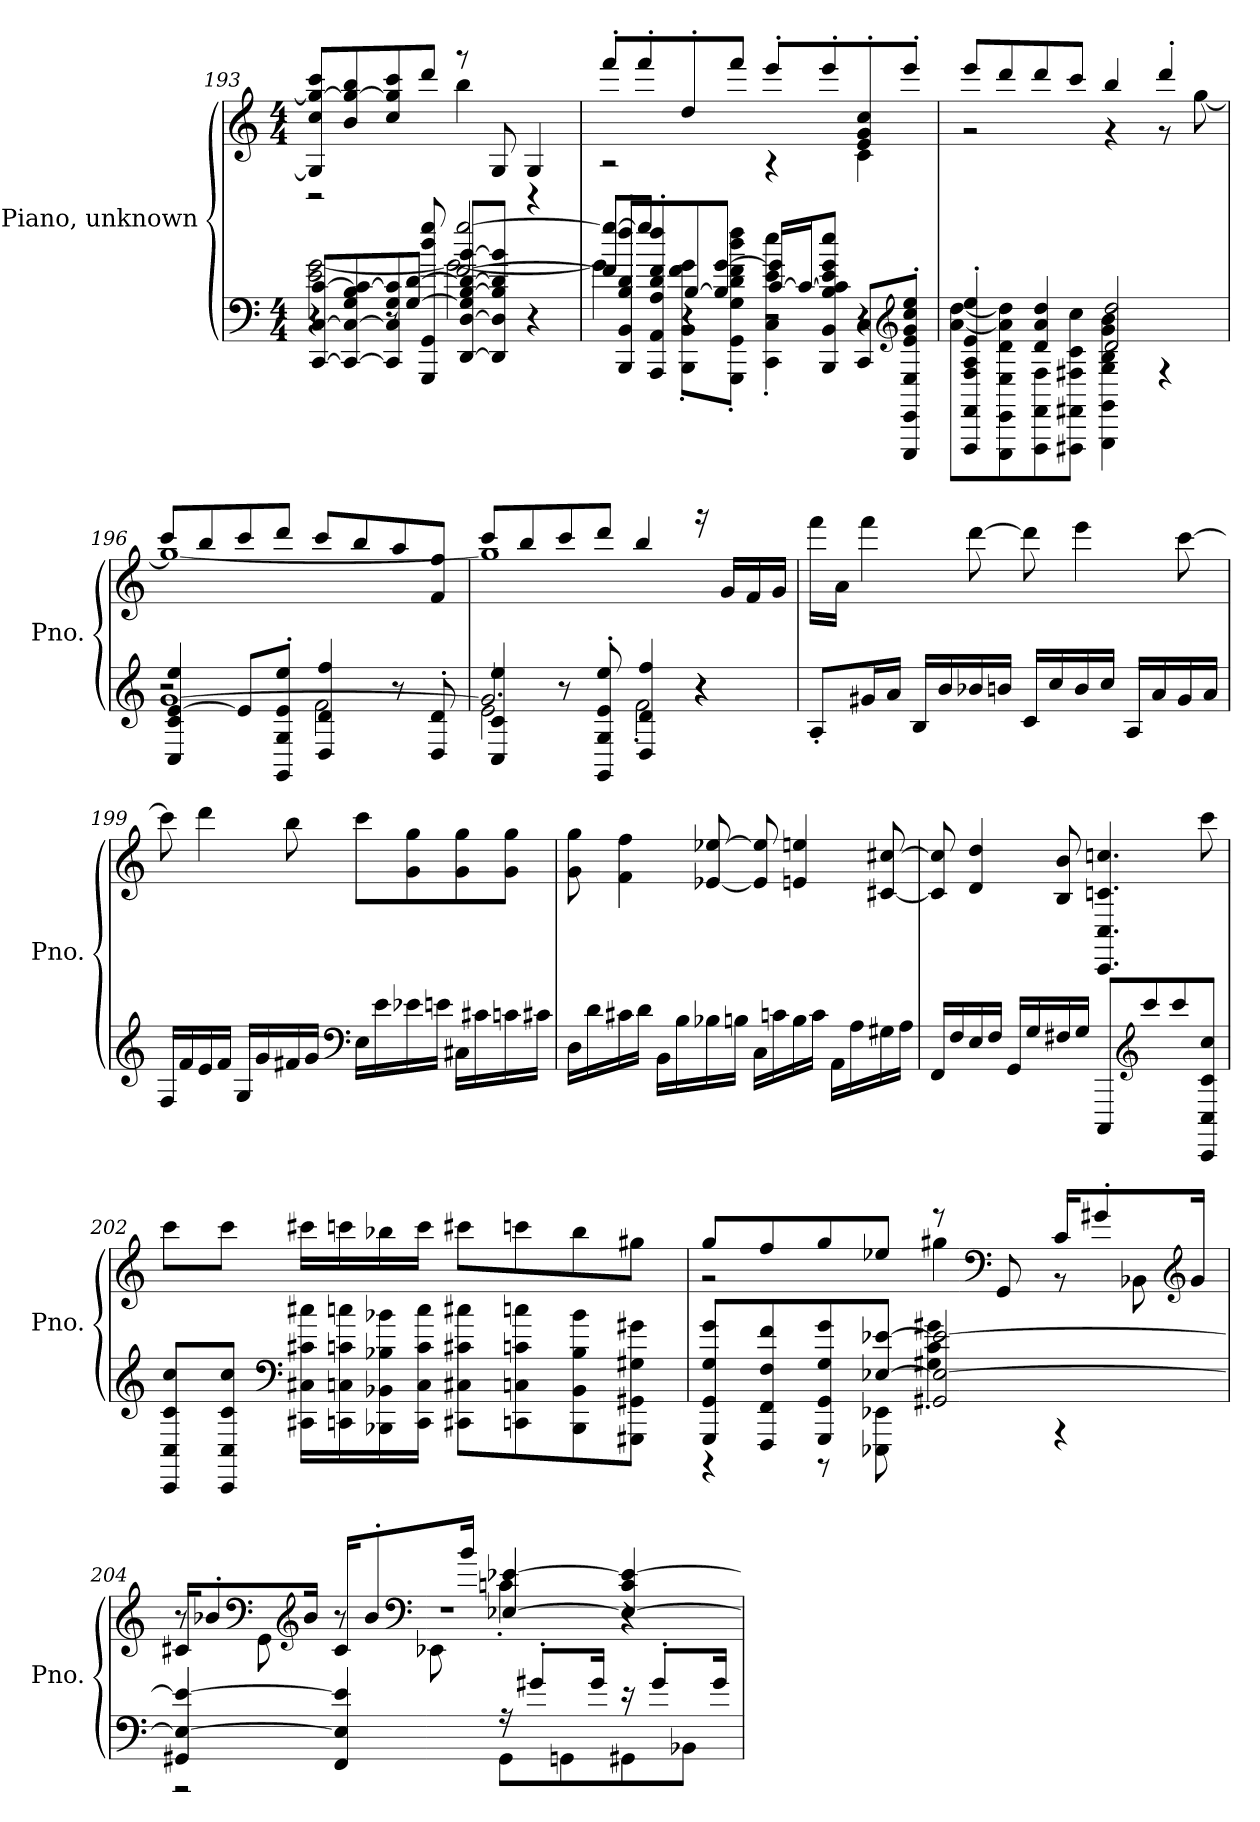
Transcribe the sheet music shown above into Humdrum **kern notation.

**kern	**kern
*part1	*part1
*staff2	*staff1
*I"Piano, unknown	*
*I'Pno.	*
!!LO:LB:g=z
*clefF4	*clefG2
*k[]	*k[]
*M4/4	*M4/4
=193	=193
*^	*^
*	*^	*	*
4r	2e\ [2g\	[8CC/ [8C/ [8c/L	8G/] 8cc/ 8gg/_ 8ccc/L	2r
.	.	8CC/_ 8C/_ 8G/ 8B/ 8c/_	8b/ 8gg/_ 8bb/	.
8r	.	8CC/] 8C/] 8G/ 8c/]	8cc/ 8gg/] 8ccc/	.
8GGG/ 8GG/ 8dd/ 8gg/	.	[8G/ [8d/J	8ddd/J	.
[2f/ [2gg/	2g\_	[8DD/ [8D/ 8G/] [8B/ 8d/_ [8b/L	8r	4bb\
.	.	8DD/] 8D/] 8B/] 8d/] 8b/]J	8G/	.
.	.	4r	4G/	4r
=194	=194	=194	=194	=194
8f/] 8gg/_L	4g\]	8BBB/' 8BB/' 8B/' 8d/' 8ff/'L	8fff'/L	2r
8gg/J]	.	8AAA/' 8AA/' 8A/' 8d/' 8f/' 8ff/'	8fff'/	.
4r	8BBB\' 8BB\' 8f\' 8g\'L	[8B/	8dd'/	.
.	8GGG\' 8GG\' 8G\' 8d\' 8f\' 8dd\' 8ff\'J	8B/] [8g/J	8fff/J	.
2r	4CC\' 4C\' 4e\' 4ee\'	[16c/ 16g/]LL	8eee'/L	4r
.	.	16c/J_	.	.
.	.	8BBB/ 8BB/ 8B/ 8c/] 8e/ 8g/ 8ee/J	8eee'/	.
.	4r	8CC/ 8C/L	8e/' 8g/' 8cc/'	4c\
*clefG2	*	*	*	*
.	.	8EEE/' 8EE/' 8E/' 8e/' 8g/' 8cc/' 8ee/'J	8eee'/J	.
*	*v	*v	*	*
=195	=195	=195	=195
4FFF/' 4FF/' 4F/' 4A/' 4e/' 4ee/'	[8a\ [8dd\L	8eee/L	2r
.	8EEE\ 8EE\ 8E\ 8d\ 8a\] 8dd\]	8ddd/	.
4d/ 4a/ 4dd/	8FFF\ 8FF\ 8F\	8ddd/	.
.	8FFF#X\ 8FF#X\ 8F#X\ 8c\ 8cc\J	8ccc/J	.
2d/ 2dd/	4GGG\ 4GG\ 4G\ 4B\ 4g\ 4b\	4bb/	4r
.	4r	4ddd'/	8r
.	.	.	[8gg\
!!LO:LB:g=z	!!
=196	=196	=196	=196
*	*^	*	*
[1g	2r	4C/ 4c/ [4e/ 4ee/	8ccc/L	1gg_
.	.	.	8bb/	.
.	.	8e/L]	8ccc/	.
.	.	8GG/' 8G/' 8e/' 8ee/'J	8ddd/J	.
.	2f\	4D/ 4d/ 4ff/	8ccc/L	.
.	.	.	8bb/	.
.	.	8r	8aa/	.
.	.	8D/' 8d/'	8f/ 8ff/J	.
=197	=197	=197	=197	=197
2.g/]	2e\	4C/ 4c/ 4ee/	8ccc/L	1gg]
.	.	.	8bb/	.
.	.	8r	8ccc/	.
.	.	8GG/' 8G/' 8e/' 8ee/'	8ddd/J	.
.	2f'\	4D/ 4d/ 4ff/	4bb/	.
4r	.	4r	16r	.
.	.	.	16g/LL	.
.	.	.	16f/	.
.	.	.	16g/JJ	.
*v	*v	*v	*	*
*	*v	*v
=198	=198
8A'/L	16fff\LL
.	16a\JJ
16g#X/L	4fff\
16a/JJ	.
16B/LL	.
16b/	.
16b-X/	[8ddd\
16bn/JJ	.
16c/LL	8ddd\]
16cc/	.
16b/	4eee\
16cc/JJ	.
16A/LL	.
16a/	.
16g#/	[8ccc\
16a/JJ	.
!!LO:LB:g=z
=199	=199
16F/LL	8ccc\]
16f/	.
16e/	4ddd\
16f/JJ	.
16G/LL	.
16g/	.
16f#X/	8bb\
16g/JJ	.
*clefF4	*
16E\LL	8ccc\L
16e\	.
16e-X\	8g\ 8gg\
16en\JJ	.
16C#X\LL	8g\ 8gg\
16c#X\	.
16cn\	8g\ 8gg\J
16c#X\JJ	.
=200	=200
16D\LL	8g\ 8gg\
16d\	.
16c#X\	4f\ 4ff\
16d\JJ	.
16BB\LL	.
16B\	.
16B-X\	[8e-X/ [8ee-X/
16Bn\JJ	.
16C\LL	8e-/] 8ee-/]
16cn\	.
16B\	4en/ 4een/
16c\JJ	.
16AA\LL	.
16A\	.
16G#X\	[8c#X/ [8cc#X/
16A\JJ	.
!!LO:LB:g=z
=201	=201
16FF/LL	8c#/] 8cc#/]
16F/	.
16E/	4d/ 4dd/
16F/JJ	.
16GG/LL	.
16G/	.
16F#X/	8B/ 8b/
16G/JJ	.
8CCC/L	4.CC/ 4.C/ 4.cn/ 4.ccn/
*clefG2	*
8ccc/	.
8ccc/	.
8CC/ 8C/ 8c/ 8cc/J	8ccc\
=202	=202
8CC/ 8C/ 8c/ 8cc/L	8ccc\L
8CC/ 8C/ 8c/ 8cc/J	8ccc\J
*clefF4	*
16CC#X\ 16C#X\ 16c#X\ 16cc#X\LL	16ccc#X\LL
16CCn\ 16Cn\ 16cn\ 16ccn\	16cccn\
16BBB-X\ 16BB-X\ 16B-X\ 16b-X\	16bb-X\
16CC\ 16C\ 16c\ 16cc\JJ	16ccc\JJ
8CC#X\ 8C#X\ 8c#X\ 8cc#X\L	8ccc#X\L
8CCn\ 8Cn\ 8cn\ 8ccn\	8cccn\
8BBB-\ 8BB-\ 8B-\ 8b-\	8bb-\
8GGG#X\ 8GG#X\ 8G#X\ 8g#X\J	8gg#X\J
!!LO:LB:g=z
=203	=203
*^	*^
8GGG/ 8GG/ 8G/ 8g/L	4r	8gg/L	2r
8FFF/ 8FF/ 8F/ 8f/	.	8ff/	.
8GGG/ 8GG/ 8G/ 8g/	8r	8gg/	.
[8E-X/ [8e-X/J	8EEE-X\ 8EE-X\	8ee-X/J	.
2GG#X/ 2E-/_ 2e-/_	4G#X\' 4c\' 4g#X\'	8r	4gg#X\
*	*	*clefF4	*
.	.	8GG/	.
.	4r	16c/KL	8r
.	.	8g#X'/	.
.	.	.	8BB-X\
*	*	*clefG2	*
.	.	16g#/Jk	.
=204	=204	=204	=204
*	*	*	*^
4GG#X/ 4E-/_ 4e-/_	2r	1r	8r	16c#X/KL
.	.	.	.	8b-X'/
*	*	*clefF4	*	*
.	.	.	8GG\	.
*	*	*clefG2	*	*
.	.	.	.	16b-/Jk
4FF/ 4E-/] 4e-/]	.	.	8r	16c#/KL
.	.	.	.	8b-'/
*	*	*clefF4	*	*
.	.	.	8EE-X\	.
.	.	.	.	16b-/Jk
16r	8GG#\L	.	4cn'\	[4E-X/ [4e-X/
8g#X'/L	.	.	.	.
.	8GGn\	.	.	.
16g#/Jk	.	.	.	.
16r	8GG#X\	.	4r	4E-/_ 4c/ 4e-/_
8g#'/L	.	.	.	.
.	8BB-X\J	.	.	.
16g#/Jk	.	.	.	.
*v	*v	*	*	*
*	*v	*v	*v
=	=
*-	*-
